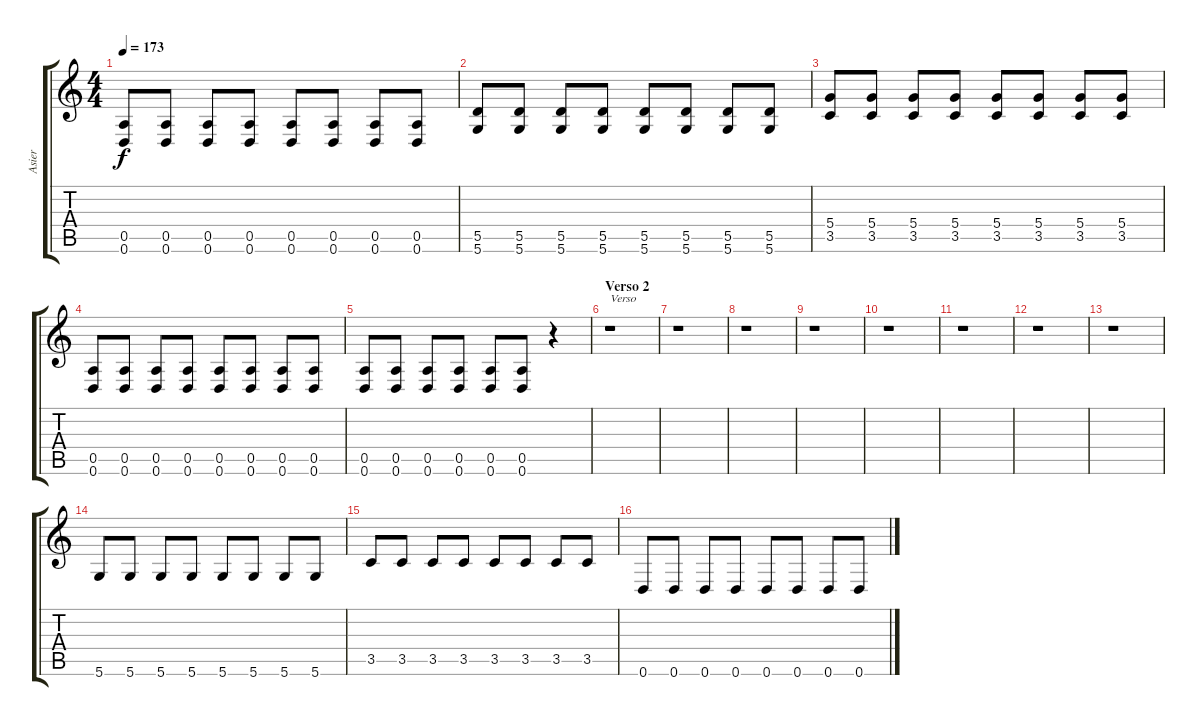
\track ("Asier" "Asier") {instrument distortionguitar}
\staff {score tabs}
\tuning (E4 B3 G3 D3 A2 D2) {hide}
\ts (4 4)
\tempo 173
\clef g2
\ks c
(0.5 0.6).8{dy f} (0.5 0.6).8 (0.5 0.6).8 (0.5 0.6).8 (0.5 0.6).8 (0.5 0.6).8 (0.5 0.6).8 (0.5 0.6).8 |
(5.5 5.6).8 (5.5 5.6).8 (5.5 5.6).8 (5.5 5.6).8 (5.5 5.6).8 (5.5 5.6).8 (5.5 5.6).8 (5.5 5.6).8 |
(5.4 3.5).8 (5.4 3.5).8 (5.4 3.5).8 (5.4 3.5).8 (5.4 3.5).8 (5.4 3.5).8 (5.4 3.5).8 (5.4 3.5).8 |
(0.5 0.6).8 (0.5 0.6).8 (0.5 0.6).8 (0.5 0.6).8 (0.5 0.6).8 (0.5 0.6).8 (0.5 0.6).8 (0.5 0.6).8 |
(0.5 0.6).8 (0.5 0.6).8 (0.5 0.6).8 (0.5 0.6).8 (0.5 0.6).8 (0.5 0.6).8 r.4 |
\section ("" "Verso 2")
r.1{txt "Verso"} |
r.1 |
r.1 |
r.1 |
r.1 |
r.1 |
r.1 |
r.1 |
5.6.8 5.6.8 5.6.8 5.6.8 5.6.8 5.6.8 5.6.8 5.6.8 |
3.5.8 3.5.8 3.5.8 3.5.8 3.5.8 3.5.8 3.5.8 3.5.8 |
0.6.8 0.6.8 0.6.8 0.6.8 0.6.8 0.6.8 0.6.8 0.6.8
